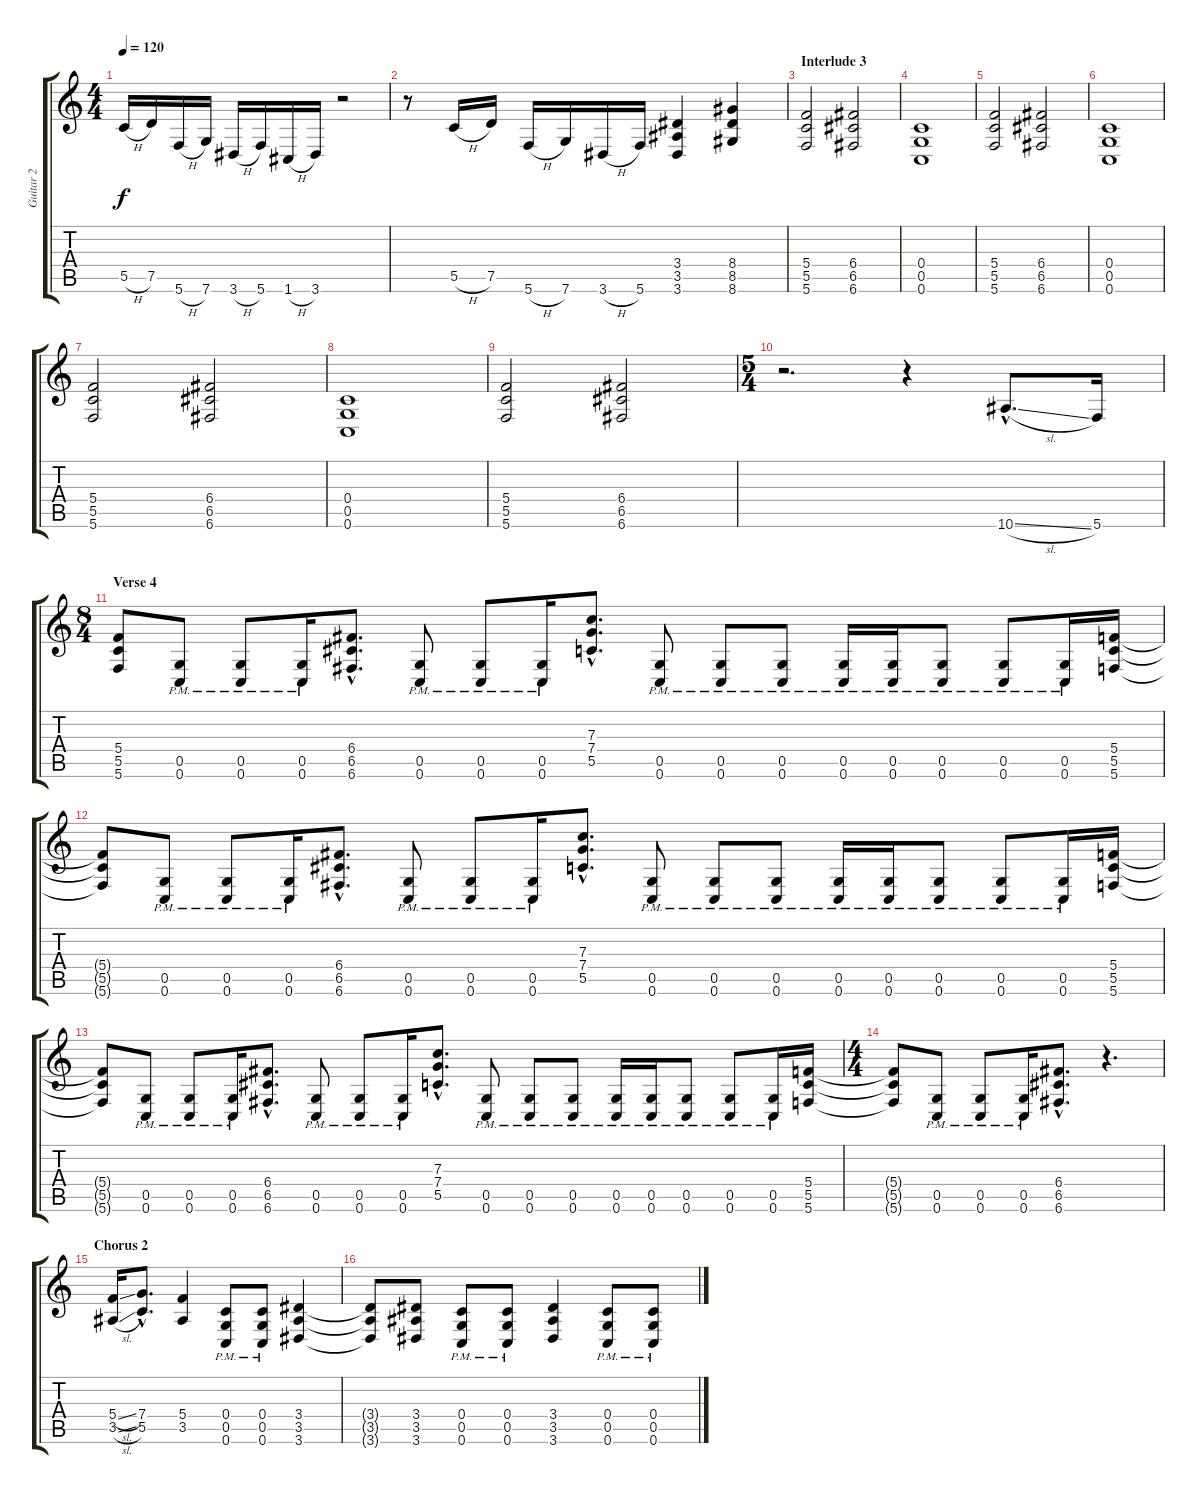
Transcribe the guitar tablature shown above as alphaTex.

\track ("Guitar 2" "Guitar 2") {instrument overdrivenguitar}
\staff {score tabs}
\tuning (D4 A3 F3 C3 G2 C2) {hide}
\ts (4 4)
\tempo 120
\clef g2
\ks c
5.5{h}.16{dy f} 7.5.16 5.6{h}.16 7.6.16 3.6{h}.16 5.6.16 1.6{h}.16 3.6.16 r.2 |
r.8 5.5{h}.16 7.5.16 5.6{h}.16 7.6.16 3.6{h}.16 5.6.16 (3.4 3.5 3.6).4 (8.4 8.5 8.6).4 |
\section ("" "Interlude 3")
(5.4 5.5 5.6).2 (6.4 6.5 6.6).2 |
(0.4 0.5 0.6).1 |
(5.4 5.5 5.6).2 (6.4 6.5 6.6).2 |
(0.4 0.5 0.6).1 |
(5.4 5.5 5.6).2 (6.4 6.5 6.6).2 |
(0.4 0.5 0.6).1 |
(5.4 5.5 5.6).2 (6.4 6.5 6.6).2 |
\ts (5 4)
r.2{d} r.4 10.6{sl hac}.8{d} 5.6.16 |
\ts (8 4)
\section ("" "Verse 4")
(5.4 5.5 5.6).8 (0.5{pm} 0.6).8 (0.5{pm} 0.6).8 (0.5{pm} 0.6).16 (6.4{hac} 6.5{hac} 6.6{hac}).8{d} (0.5{pm} 0.6).8 (0.5{pm} 0.6).8 (0.5{pm} 0.6).16 (7.3{hac} 7.4{hac} 5.5{hac}).8{d} (0.5{pm} 0.6).8 (0.5{pm} 0.6).8 (0.5{pm} 0.6).8 (0.5{pm} 0.6).16 (0.5{pm} 0.6).16 (0.5{pm} 0.6).8 (0.5{pm} 0.6).8 (0.5{pm} 0.6).16 (5.4 5.5 5.6).16 |
(5.4{t} 5.5{t} 5.6{t}).8 (0.5{pm} 0.6).8 (0.5{pm} 0.6).8 (0.5{pm} 0.6).16 (6.4{hac} 6.5{hac} 6.6{hac}).8{d} (0.5{pm} 0.6).8 (0.5{pm} 0.6).8 (0.5{pm} 0.6).16 (7.3{hac} 7.4{hac} 5.5{hac}).8{d} (0.5{pm} 0.6).8 (0.5{pm} 0.6).8 (0.5{pm} 0.6).8 (0.5{pm} 0.6).16 (0.5{pm} 0.6).16 (0.5{pm} 0.6).8 (0.5{pm} 0.6).8 (0.5{pm} 0.6).16 (5.4 5.5 5.6).16 |
(5.4{t} 5.5{t} 5.6{t}).8 (0.5{pm} 0.6).8 (0.5{pm} 0.6).8 (0.5{pm} 0.6).16 (6.4{hac} 6.5{hac} 6.6{hac}).8{d} (0.5{pm} 0.6).8 (0.5{pm} 0.6).8 (0.5{pm} 0.6).16 (7.3{hac} 7.4{hac} 5.5{hac}).8{d} (0.5{pm} 0.6).8 (0.5{pm} 0.6).8 (0.5{pm} 0.6).8 (0.5{pm} 0.6).16 (0.5{pm} 0.6).16 (0.5{pm} 0.6).8 (0.5{pm} 0.6).8 (0.5{pm} 0.6).16 (5.4 5.5 5.6).16 |
\ts (4 4)
(5.4{t} 5.5{t} 5.6{t}).8 (0.5{pm} 0.6).8 (0.5{pm} 0.6).8 (0.5{pm} 0.6).16 (6.4{hac} 6.5{hac} 6.6{hac}).8{d} r.4{d} |
\section ("" "Chorus 2")
(5.4{sl} 3.5{sl}).16 (7.4{hac} 5.5{hac}).8{d} (5.4 3.5).4 (0.4{pm} 0.5{pm} 0.6{pm}).8 (0.4{pm} 0.5{pm} 0.6{pm}).8 (3.4 3.5 3.6).4 |
(3.4{t} 3.5{t} 3.6{t}).8 (3.4 3.5 3.6).8 (0.4{pm} 0.5{pm} 0.6{pm}).8 (0.4{pm} 0.5{pm} 0.6{pm}).8 (3.4 3.5 3.6).4 (0.4{pm} 0.5{pm} 0.6{pm}).8 (0.4{pm} 0.5{pm} 0.6{pm}).8
